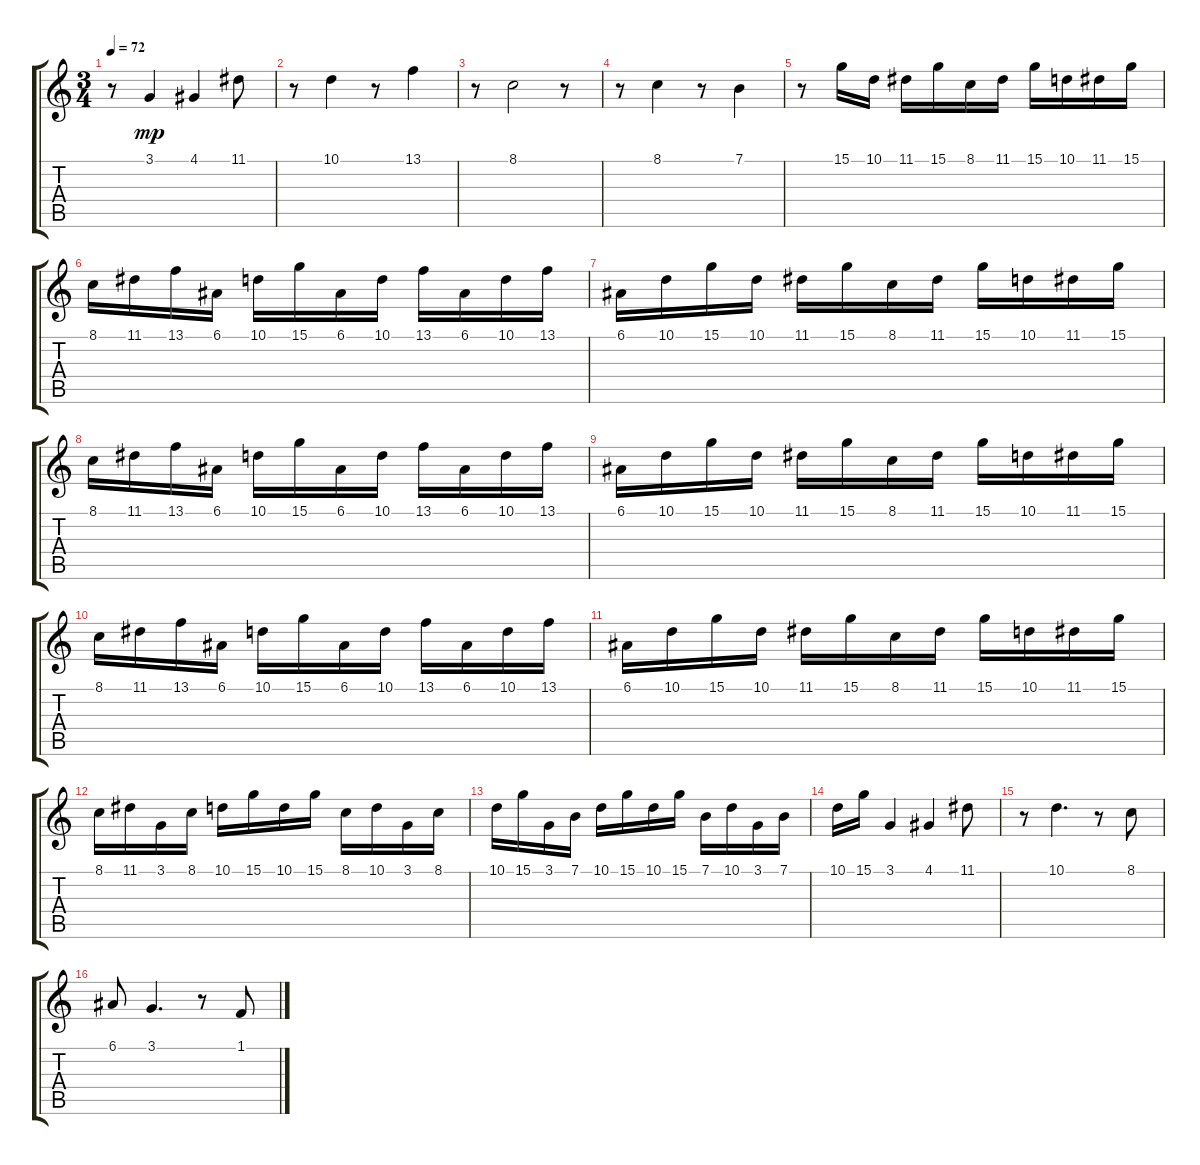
\track "" {instrument blownbottle}
\staff {score tabs}
\tuning (E4 B3 G3 D3 A2 E2) {hide}
\ts (3 4)
\tempo 72
\clef g2
\ks c
r.8{dy mp} 3.1.4 4.1.4 11.1.8 |
r.8 10.1.4 r.8 13.1.4 |
r.8 8.1.2 r.8 |
r.8 8.1.4 r.8 7.1.4 |
r.8 15.1.16 10.1.16 11.1.16 15.1.16 8.1.16 11.1.16 15.1.16 10.1.16 11.1.16 15.1.16 |
8.1.16 11.1.16 13.1.16 6.1.16 10.1.16 15.1.16 6.1.16 10.1.16 13.1.16 6.1.16 10.1.16 13.1.16 |
6.1.16 10.1.16 15.1.16 10.1.16 11.1.16 15.1.16 8.1.16 11.1.16 15.1.16 10.1.16 11.1.16 15.1.16 |
8.1.16 11.1.16 13.1.16 6.1.16 10.1.16 15.1.16 6.1.16 10.1.16 13.1.16 6.1.16 10.1.16 13.1.16 |
6.1.16 10.1.16 15.1.16 10.1.16 11.1.16 15.1.16 8.1.16 11.1.16 15.1.16 10.1.16 11.1.16 15.1.16 |
8.1.16 11.1.16 13.1.16 6.1.16 10.1.16 15.1.16 6.1.16 10.1.16 13.1.16 6.1.16 10.1.16 13.1.16 |
6.1.16 10.1.16 15.1.16 10.1.16 11.1.16 15.1.16 8.1.16 11.1.16 15.1.16 10.1.16 11.1.16 15.1.16 |
8.1.16 11.1.16 3.1.16 8.1.16 10.1.16 15.1.16 10.1.16 15.1.16 8.1.16 10.1.16 3.1.16 8.1.16 |
10.1.16 15.1.16 3.1.16 7.1.16 10.1.16 15.1.16 10.1.16 15.1.16 7.1.16 10.1.16 3.1.16 7.1.16 |
10.1.16 15.1.16 3.1.4 4.1.4 11.1.8 |
r.8 10.1.4{d} r.8 8.1.8 |
6.1.8 3.1.4{d} r.8 1.1.8
